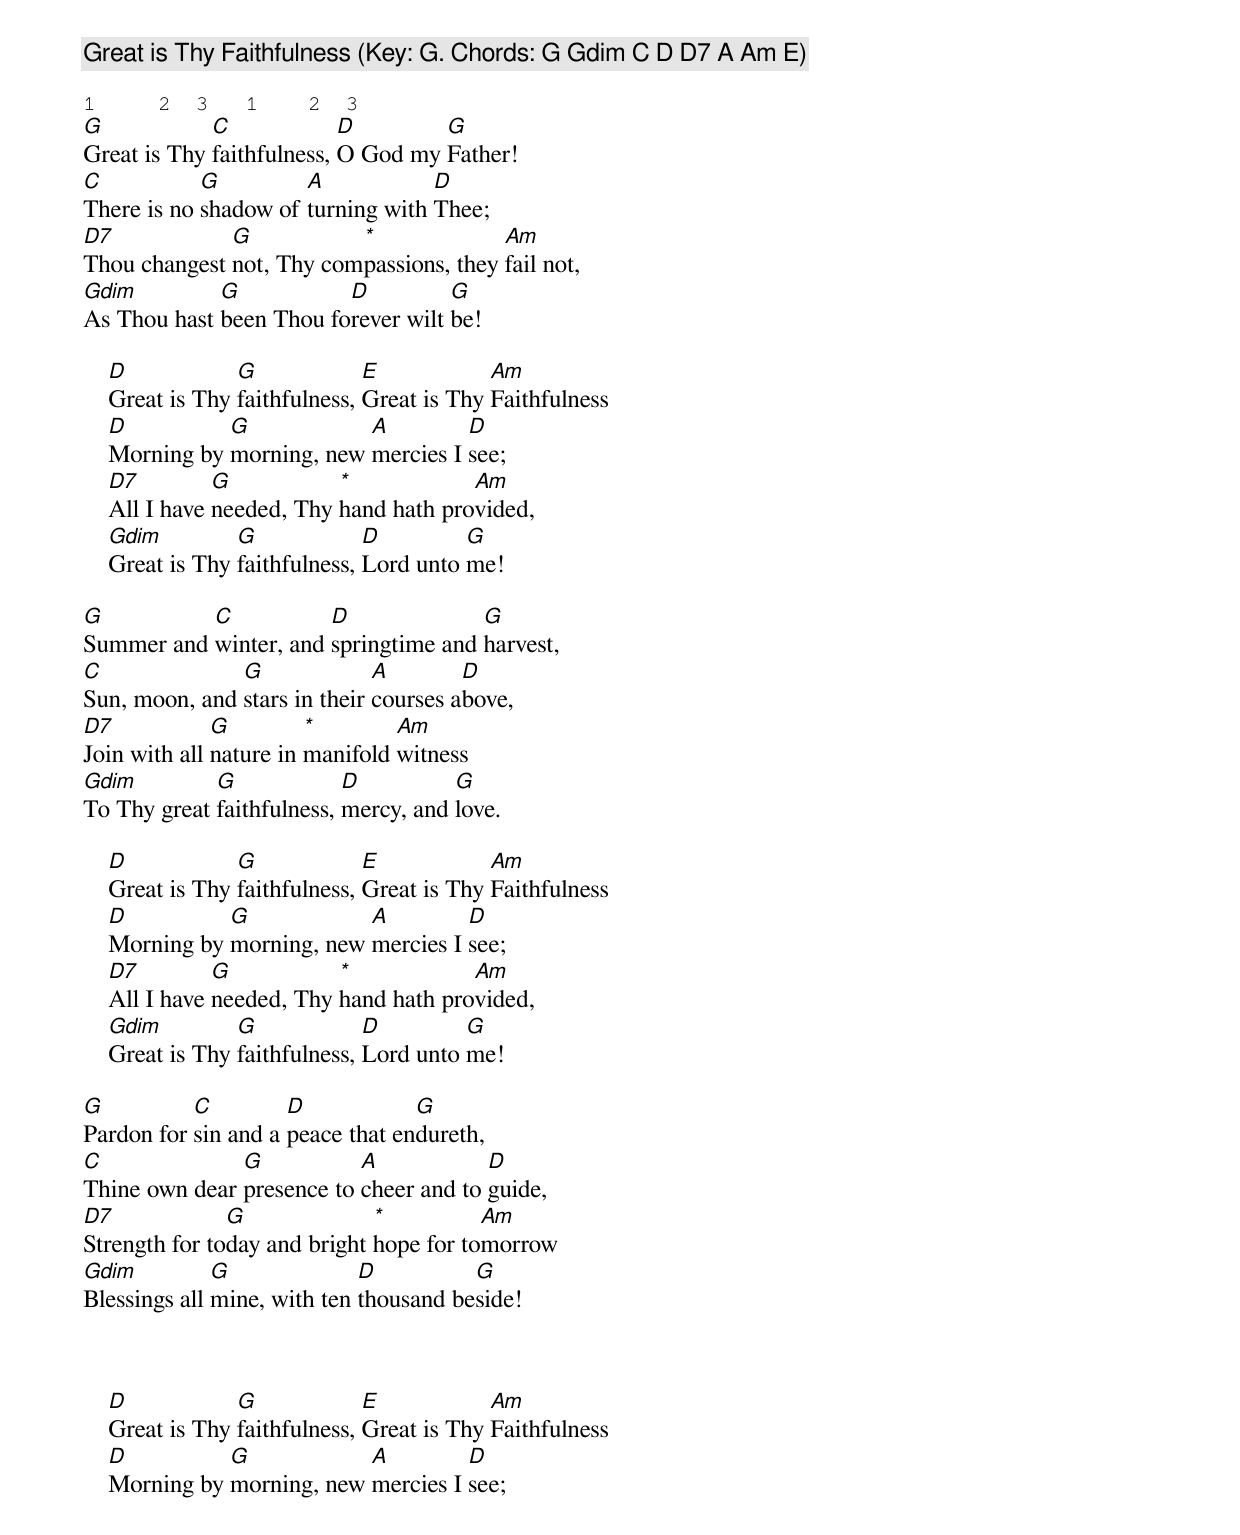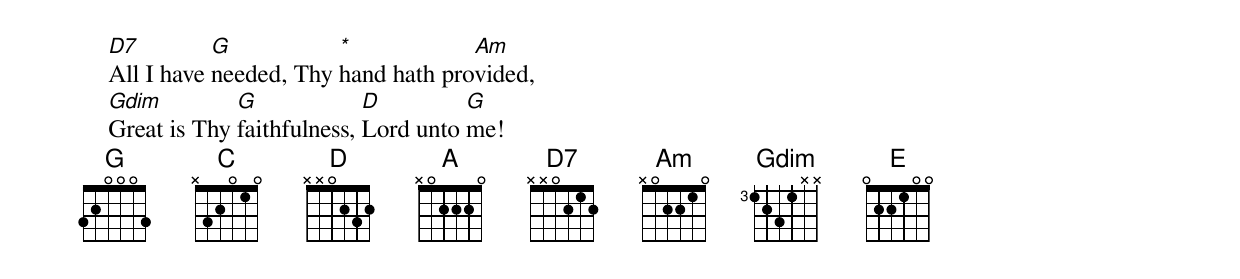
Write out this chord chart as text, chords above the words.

Great is Thy Faithfulness (Key: G. Chords: G Gdim C D D7 A Am E)

1     2  3   1    2  3
G            C             D        G
Great is Thy faithfulness, O God my Father!
C           G         A            D
There is no shadow of turning with Thee;
D7            G           *              Am
Thou changest not, Thy compassions, they fail not,
Gdim         G           D          G
As Thou hast been Thou forever wilt be!

    D            G             E            Am
    Great is Thy faithfulness, Great is Thy Faithfulness
    D          G            A         D
    Morning by morning, new mercies I see;
    D7         G           *            Am
    All I have needed, Thy hand hath provided,
    Gdim         G             D         G
    Great is Thy faithfulness, Lord unto me!

G          C           D              G
Summer and winter, and springtime and harvest,
C              G              A        D
Sun, moon, and stars in their courses above,
D7            G         *        Am
Join with all nature in manifold witness
Gdim         G             D          G
To Thy great faithfulness, mercy, and love.

    D            G             E            Am
    Great is Thy faithfulness, Great is Thy Faithfulness
    D          G            A         D
    Morning by morning, new mercies I see;
    D7         G           *            Am
    All I have needed, Thy hand hath provided,
    Gdim         G             D         G
    Great is Thy faithfulness, Lord unto me!

G          C         D            G
Pardon for sin and a peace that endureth,
C              G           A            D
Thine own dear presence to cheer and to guide,
D7             G              *          Am
Strength for today and bright hope for tomorrow
Gdim          G              D          G
Blessings all mine, with ten thousand beside!



    D            G             E            Am
    Great is Thy faithfulness, Great is Thy Faithfulness
    D          G            A         D
    Morning by morning, new mercies I see;
    D7         G           *            Am
    All I have needed, Thy hand hath provided,
    Gdim         G             D         G
    Great is Thy faithfulness, Lord unto me!
